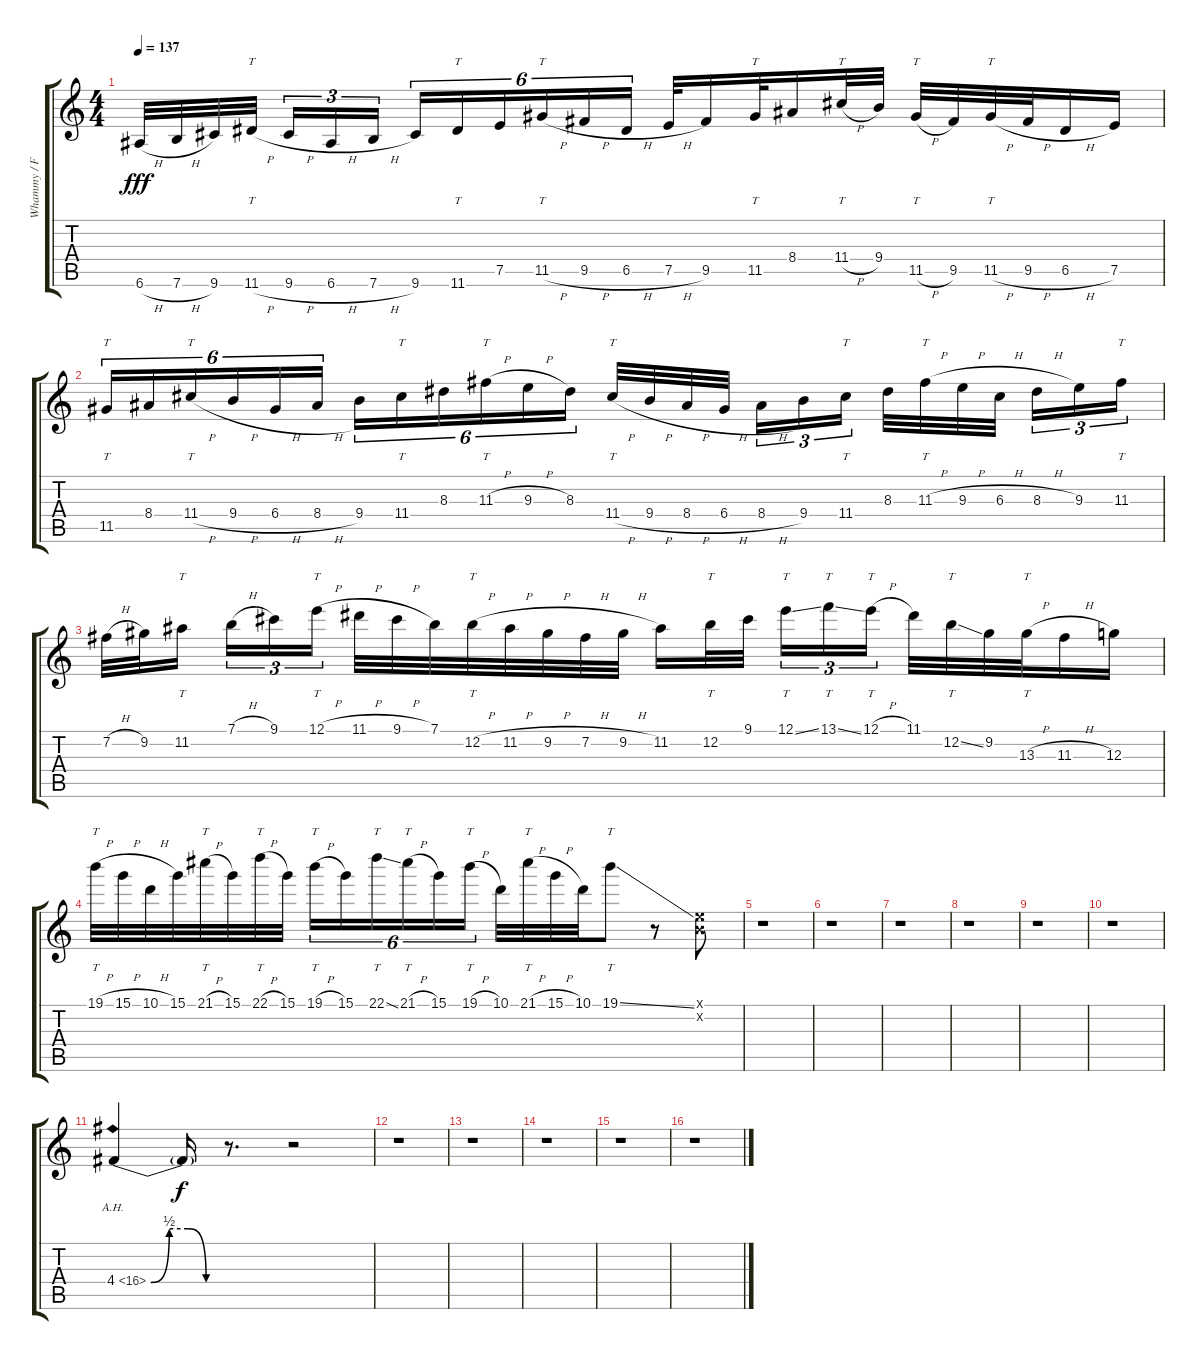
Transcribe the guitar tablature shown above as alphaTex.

\track ("Whammy / Feedback / Doubletrack" "Whammy / F") {instrument distortionguitar}
\staff {score tabs}
\tuning (E4 B3 G3 D3 A2 E2) {hide}
\ts (4 4)
\tempo 137
\clef g2
\ks c
6.6{h}.32{dy fff} 7.6{h}.32 9.6.32 11.6{h}.32{tt} 9.6{h}.16{tu (3 2)} 6.6{h}.16{tu (3 2)} 7.6{h}.16{tu (3 2)} 9.6.16{tu (6 4)} 11.6.16{tt tu (6 4)} 7.5.16{tu (6 4)} 11.5{h}.16{tt tu (6 4)} 9.5{h}.16{tu (6 4)} 6.5{h}.16{tu (6 4)} 7.5{h}.32 9.5.16 11.5.32{tt} 8.4.16 11.4{h}.32{tt} 9.4.32 11.5{h}.32{tt} 9.5.32 11.5{h}.32{tt} 9.5{h}.32 6.5{h}.16 7.5.16 |
11.5.16{tt tu (6 4)} 8.4.16{tu (6 4)} 11.4{h}.16{tt tu (6 4)} 9.4{h}.16{tu (6 4)} 6.4{h}.16{tu (6 4)} 8.4{h}.16{tu (6 4)} 9.4.16{tu (6 4)} 11.4.16{tt tu (6 4)} 8.3.16{tu (6 4)} 11.3{h}.16{tt tu (6 4)} 9.3{h}.16{tu (6 4)} 8.3.16{tu (6 4)} 11.4{h}.32{tt} 9.4{h}.32 8.4{h}.32 6.4{h}.32 8.4{h}.16{tu (3 2)} 9.4.16{tu (3 2)} 11.4.16{tt tu (3 2)} 8.3.32 11.3{h}.32{tt} 9.3{h}.32 6.3{h}.32 8.3{h}.16{tu (3 2)} 9.3.16{tu (3 2)} 11.3.16{tt tu (3 2)} |
7.2{h}.32 9.2.32 11.2.16{tt} 7.1{h}.16{tu (3 2)} 9.1.16{tu (3 2)} 12.1{h}.16{tt tu (3 2)} 11.1{h}.32 9.1{h}.32 7.1.32 12.2{h}.32{tt} 11.2{h}.32 9.2{h}.32 7.2{h}.32 9.2{h}.32 11.2.16 12.2.32{tt} 9.1.32 12.1{ss}.16{tt tu (3 2)} 13.1{ss}.16{tt tu (3 2)} 12.1{h}.16{tt tu (3 2)} 11.1.32 12.2{ss}.32{tt} 9.2.32 13.3{h}.32{tt} 11.3{h}.16 12.3.16 |
19.1{h}.32{tt} 15.1{h}.32 10.1{h}.32 15.1.32 21.1{h}.32{tt} 15.1.32 22.1{h}.32{tt} 15.1.32 19.1{h}.16{tt tu (6 4)} 15.1.16{tu (6 4)} 22.1{ss}.16{tt tu (6 4)} 21.1{h}.16{tt tu (6 4)} 15.1.16{tu (6 4)} 19.1{h}.16{tt tu (6 4)} 10.1.32 21.1{h}.32{tt} 15.1{h}.32 10.1.32 19.1{ss}.8{tt} r.8 (0.1{x} 0.2{x}).8 |
r.1 |
r.1 |
r.1 |
r.1 |
r.1 |
r.1 |
4.4{be (custom 0 0 15 2 30 2 45 0 60 0) ah 12}.4 4.4{t}.16{dy f} r.8{d} r.2 |
r.1 |
r.1 |
r.1 |
r.1 |
r.1
